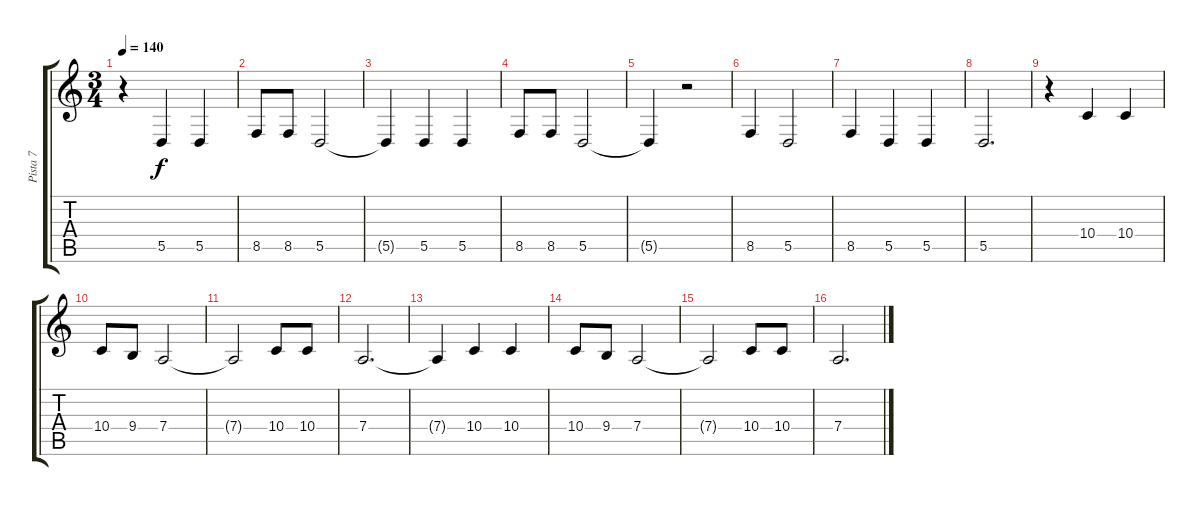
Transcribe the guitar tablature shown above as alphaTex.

\track ("Pista 7" "Pista 7") {instrument choiraahs}
\staff {score tabs}
\tuning (E4 B3 G3 D3 A2 E2) {hide}
\ts (3 4)
\tempo 140
\clef g2
\ks c
r.4{dy f} 5.5.4 5.5.4 |
8.5.8 8.5.8 5.5.2 |
5.5{t}.4 5.5.4 5.5.4 |
8.5.8 8.5.8 5.5.2 |
5.5{t}.4 r.2 |
8.5.4 5.5.2 |
8.5.4 5.5.4 5.5.4 |
5.5.2{d} |
r.4 10.4.4 10.4.4 |
10.4.8 9.4.8 7.4.2 |
7.4{t}.2 10.4.8 10.4.8 |
7.4.2{d} |
7.4{t}.4 10.4.4 10.4.4 |
10.4.8 9.4.8 7.4.2 |
7.4{t}.2 10.4.8 10.4.8 |
7.4.2{d}
